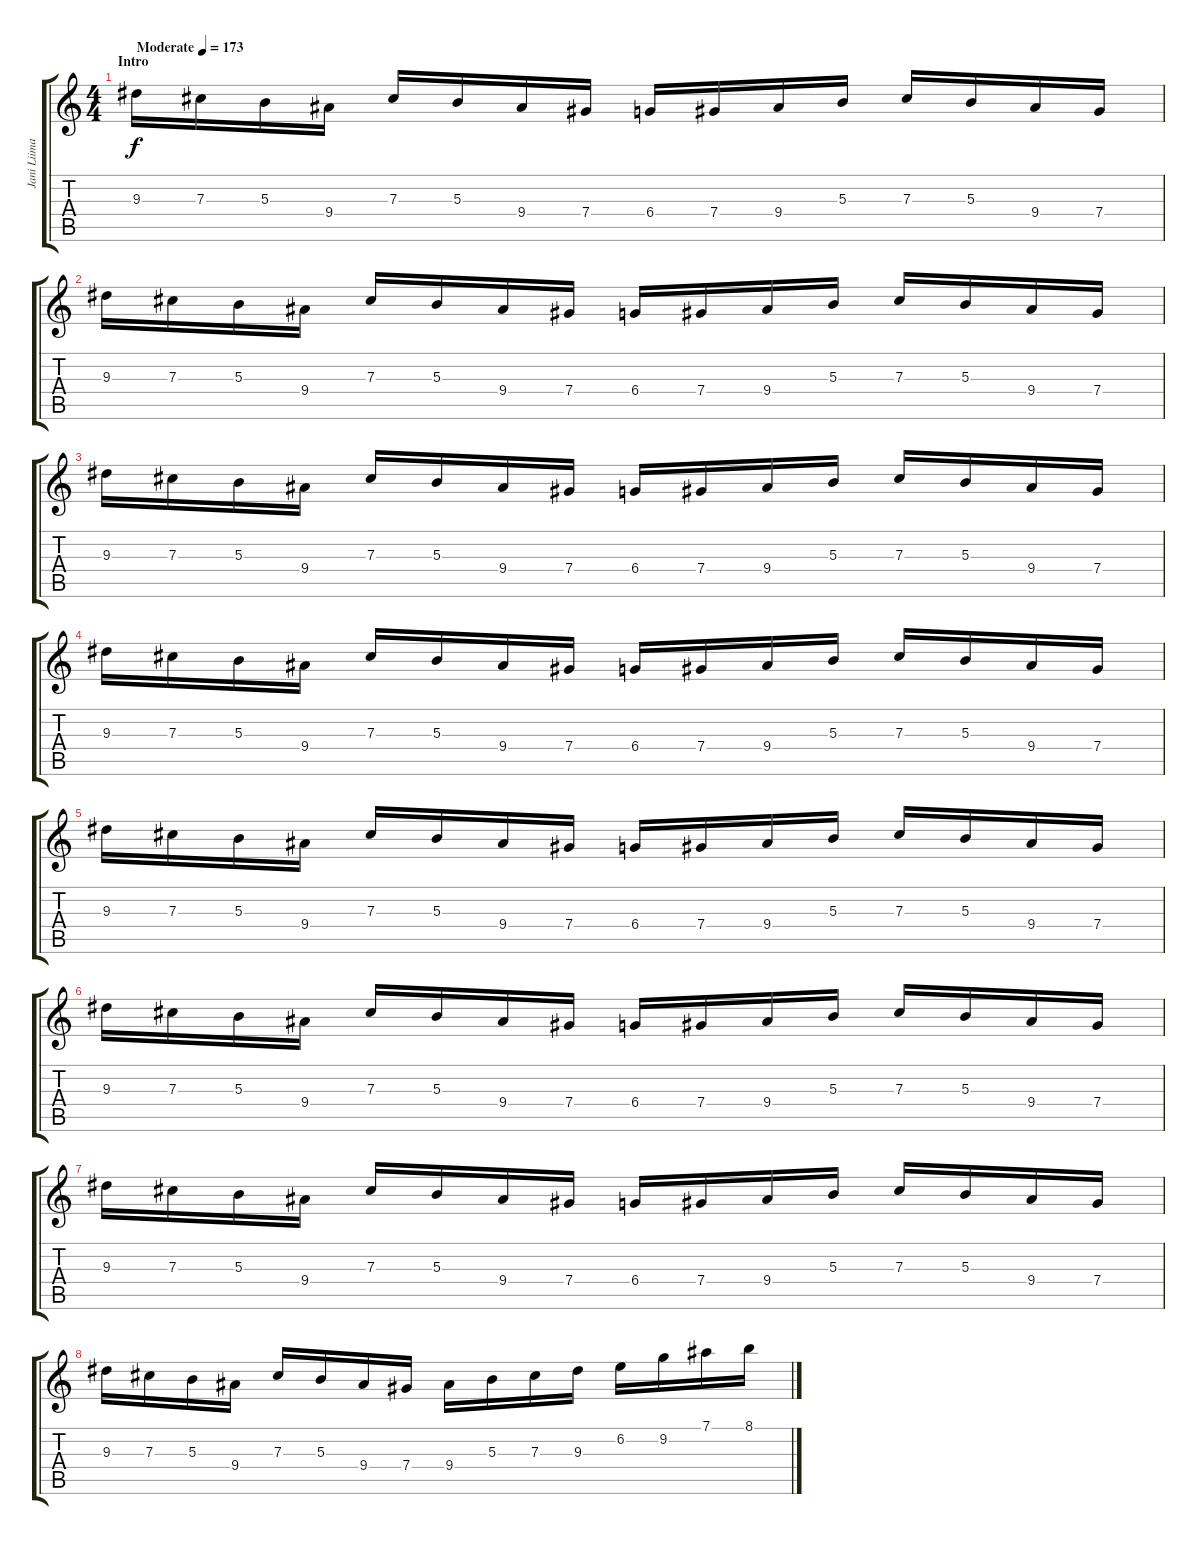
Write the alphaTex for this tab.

\track ("Jani Liimatainen - Guitar I" "Jani Liima") {instrument distortionguitar}
\staff {score tabs}
\tuning (Eb4 Bb3 Gb3 Db3 Ab2 Eb2) {hide}
\ts (4 4)
\section ("" "Intro")
\tempo (173 "Moderate")
\clef g2
\ks aminor
9.3.16{dy f instrument distortionguitar} 7.3.16 5.3.16 9.4.16 7.3.16 5.3.16 9.4.16 7.4.16 6.4.16 7.4.16 9.4.16 5.3.16 7.3.16 5.3.16 9.4.16 7.4.16 |
9.3.16 7.3.16 5.3.16 9.4.16 7.3.16 5.3.16 9.4.16 7.4.16 6.4.16 7.4.16 9.4.16 5.3.16 7.3.16 5.3.16 9.4.16 7.4.16 |
9.3.16 7.3.16 5.3.16 9.4.16 7.3.16 5.3.16 9.4.16 7.4.16 6.4.16 7.4.16 9.4.16 5.3.16 7.3.16 5.3.16 9.4.16 7.4.16 |
9.3.16 7.3.16 5.3.16 9.4.16 7.3.16 5.3.16 9.4.16 7.4.16 6.4.16 7.4.16 9.4.16 5.3.16 7.3.16 5.3.16 9.4.16 7.4.16 |
9.3.16 7.3.16 5.3.16 9.4.16 7.3.16 5.3.16 9.4.16 7.4.16 6.4.16 7.4.16 9.4.16 5.3.16 7.3.16 5.3.16 9.4.16 7.4.16 |
9.3.16 7.3.16 5.3.16 9.4.16 7.3.16 5.3.16 9.4.16 7.4.16 6.4.16 7.4.16 9.4.16 5.3.16 7.3.16 5.3.16 9.4.16 7.4.16 |
9.3.16 7.3.16 5.3.16 9.4.16 7.3.16 5.3.16 9.4.16 7.4.16 6.4.16 7.4.16 9.4.16 5.3.16 7.3.16 5.3.16 9.4.16 7.4.16 |
9.3.16 7.3.16 5.3.16 9.4.16 7.3.16 5.3.16 9.4.16 7.4.16 9.4.16 5.3.16 7.3.16 9.3.16 6.2.16 9.2.16 7.1.16 8.1.16
